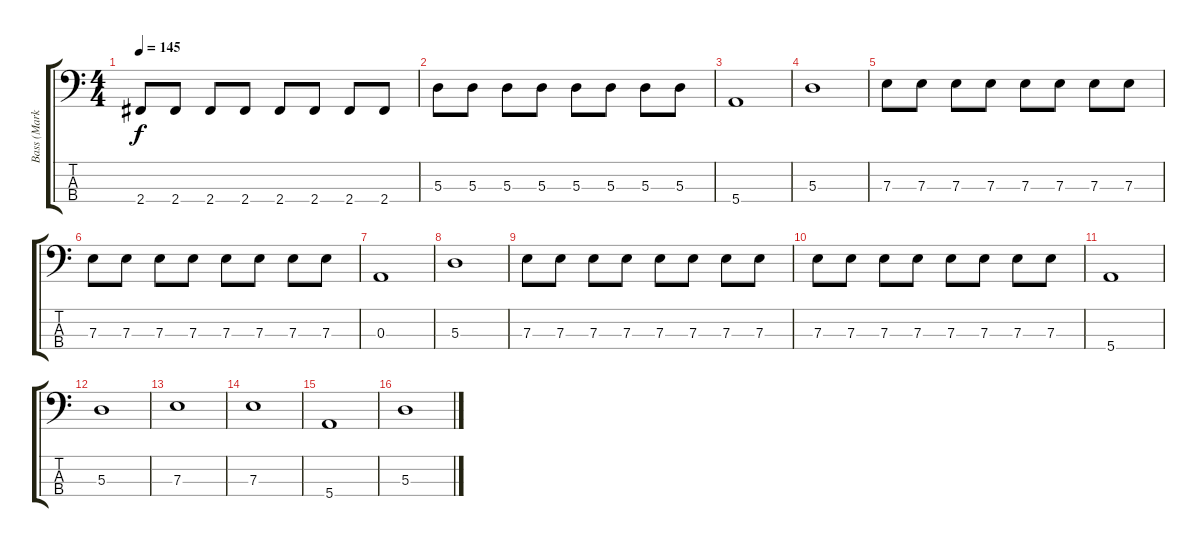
\track ("Bass (Mark Hoppus)" "Bass (Mark") {instrument electricbassfinger}
\staff {score tabs}
\tuning (G2 D2 A1 E1) {hide}
\ts (4 4)
\tempo 145
\clef f4
\ks c
2.4.8{dy f} 2.4.8 2.4.8 2.4.8 2.4.8 2.4.8 2.4.8 2.4.8 |
5.3.8 5.3.8 5.3.8 5.3.8 5.3.8 5.3.8 5.3.8 5.3.8 |
5.4.1 |
5.3.1 |
7.3.8 7.3.8 7.3.8 7.3.8 7.3.8 7.3.8 7.3.8 7.3.8 |
7.3.8 7.3.8 7.3.8 7.3.8 7.3.8 7.3.8 7.3.8 7.3.8 |
0.3.1 |
5.3.1 |
7.3.8 7.3.8 7.3.8 7.3.8 7.3.8 7.3.8 7.3.8 7.3.8 |
7.3.8 7.3.8 7.3.8 7.3.8 7.3.8 7.3.8 7.3.8 7.3.8 |
5.4.1 |
5.3.1 |
7.3.1 |
7.3.1 |
5.4.1 |
5.3.1
